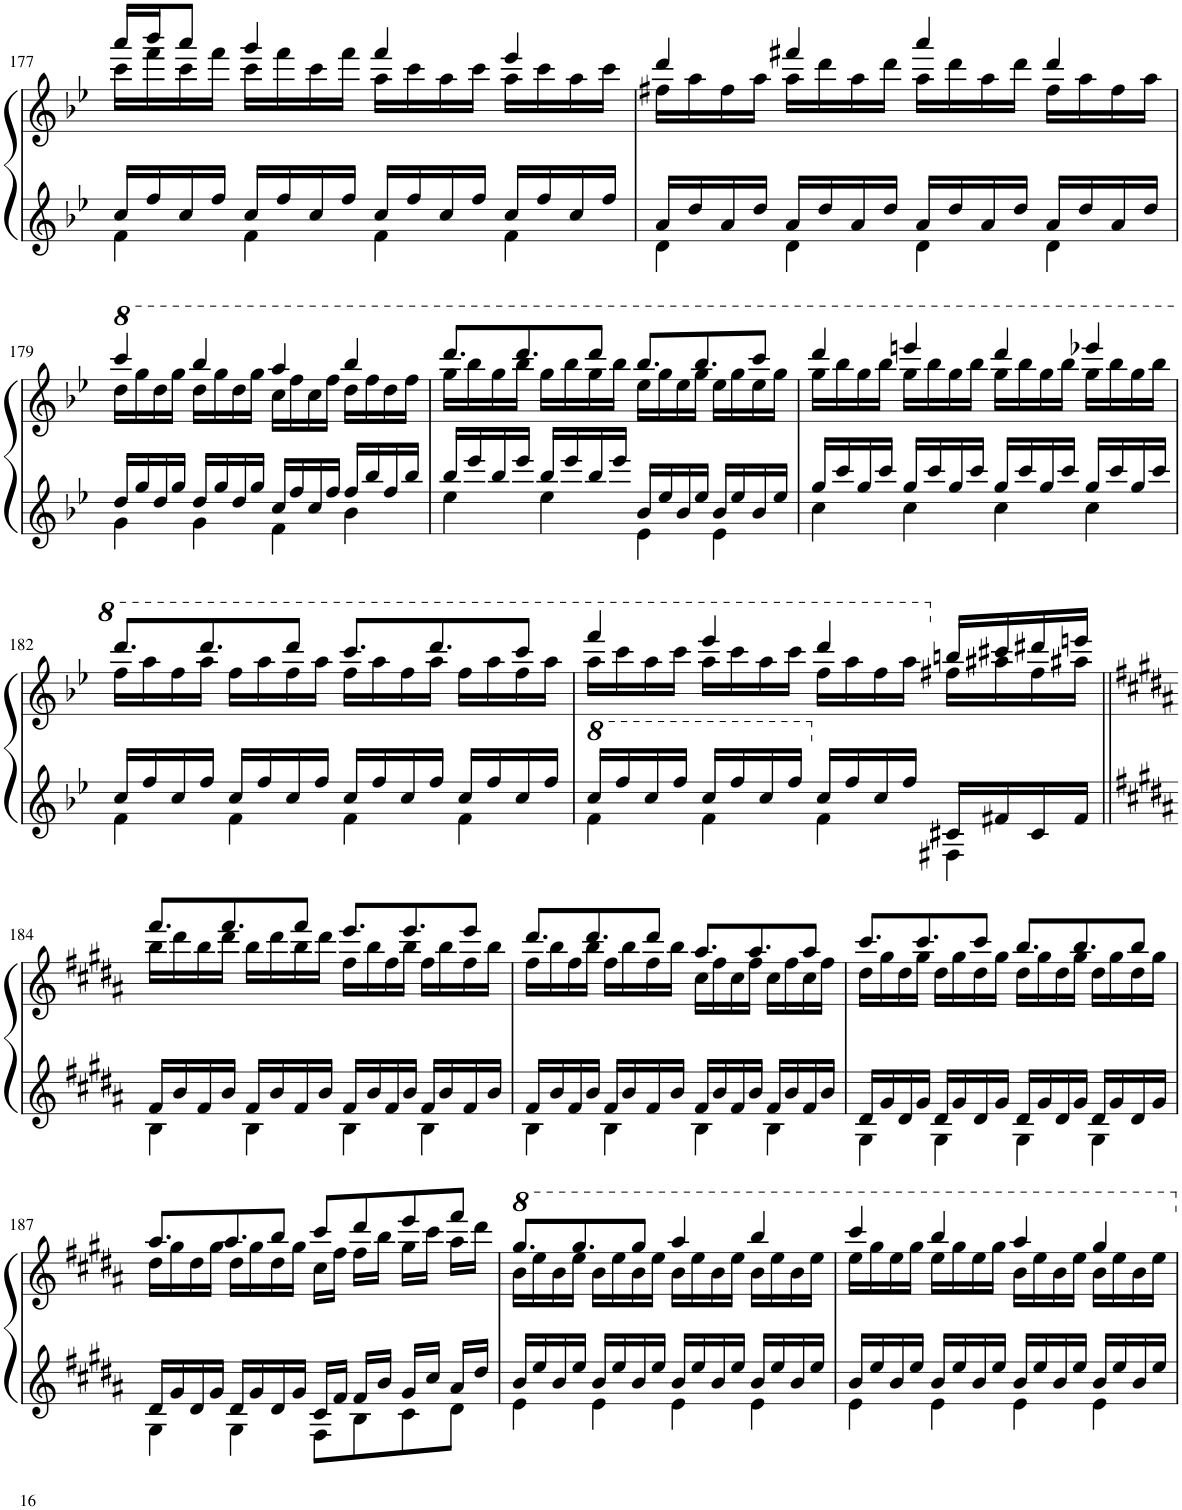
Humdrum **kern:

**kern	**kern
*part1	*part1
*staff2	*staff1
*I"Piano	*
*I'Pno.	*
!!LO:PB:g=z
*clefG2	*clefG2
*k[b-e-]	*k[b-e-]
*M4/4	*M4/4
=177	=177
*^	*^
16cc/LL	4f\	16aaa/LL	16ccc\LL
16ff/	.	16bbb-/J	16fff\
16cc/	.	8aaa/J	16ccc\
16ff/JJ	.	.	16fff\JJ
16cc/LL	4f\	4ggg/	16ccc\LL
16ff/	.	.	16fff\
16cc/	.	.	16ccc\
16ff/JJ	.	.	16fff\JJ
16cc/LL	4f\	4fff/	16aa\LL
16ff/	.	.	16ccc\
16cc/	.	.	16aa\
16ff/JJ	.	.	16ccc\JJ
16cc/LL	4f\	4eee-/	16aa\LL
16ff/	.	.	16ccc\
16cc/	.	.	16aa\
16ff/JJ	.	.	16ccc\JJ
=178	=178	=178	=178
16a/LL	4d\	4ddd/	16ff#X\LL
16dd/	.	.	16aa\
16a/	.	.	16ff#\
16dd/JJ	.	.	16aa\JJ
16a/LL	4d\	4fff#X/	16aa\LL
16dd/	.	.	16ddd\
16a/	.	.	16aa\
16dd/JJ	.	.	16ddd\JJ
16a/LL	4d\	4aaa/	16aa\LL
16dd/	.	.	16ddd\
16a/	.	.	16aa\
16dd/JJ	.	.	16ddd\JJ
16a/LL	4d\	4ddd/	16ff#\LL
16dd/	.	.	16aa\
16a/	.	.	16ff#\
16dd/JJ	.	.	16aa\JJ
!!LO:LB:g=z	!!
=179	=179	=179	=179
*	*	*8va	*
16dd/LL	4g\	4cccc/	16ddd\LL
16gg/	.	.	16ggg\
16dd/	.	.	16ddd\
16gg/JJ	.	.	16ggg\JJ
16dd/LL	4g\	4bbb-/	16ddd\LL
16gg/	.	.	16ggg\
16dd/	.	.	16ddd\
16gg/JJ	.	.	16ggg\JJ
16cc/LL	4f\	4aaa/	16ccc\LL
16ff/	.	.	16fff\
16cc/	.	.	16ccc\
16ff/JJ	.	.	16fff\JJ
16ff/LL	4b-\	4bbb-/	16ddd\LL
16bb-/	.	.	16fff\
16ff/	.	.	16ddd\
16bb-/JJ	.	.	16fff\JJ
=180	=180	=180	=180
16bb-/LL	4ee-\	8.dddd/L	16ggg\LL
16eee-/	.	.	16bbb-\
16bb-/	.	.	16ggg\
16eee-/JJ	.	8.dddd/	16bbb-\JJ
16bb-/LL	4ee-\	.	16ggg\LL
16eee-/	.	.	16bbb-\
16bb-/	.	8dddd/J	16ggg\
16eee-/JJ	.	.	16bbb-\JJ
16b-/LL	4e-\	8.bbb-/L	16eee-\LL
16ee-/	.	.	16ggg\
16b-/	.	.	16eee-\
16ee-/JJ	.	8.bbb-/	16ggg\JJ
16b-/LL	4e-\	.	16eee-\LL
16ee-/	.	.	16ggg\
16b-/	.	8cccc/J	16eee-\
16ee-/JJ	.	.	16ggg\JJ
=181	=181	=181	=181
16gg/LL	4cc\	4dddd/	16ggg\LL
16ccc/	.	.	16bbb-\
16gg/	.	.	16ggg\
16ccc/JJ	.	.	16bbb-\JJ
16gg/LL	4cc\	4eeeen/	16ggg\LL
16ccc/	.	.	16bbb-\
16gg/	.	.	16ggg\
16ccc/JJ	.	.	16bbb-\JJ
16gg/LL	4cc\	4dddd/	16ggg\LL
16ccc/	.	.	16bbb-\
16gg/	.	.	16ggg\
16ccc/JJ	.	.	16bbb-\JJ
16gg/LL	4cc\	4eeee-X/	16ggg\LL
16ccc/	.	.	16bbb-\
16gg/	.	.	16ggg\
16ccc/JJ	.	.	16bbb-\JJ
!!LO:LB:g=z	!!
=182	=182	=182	=182
16cc/LL	4f\	8.dddd/L	16fff\LL
16ff/	.	.	16aaa\
16cc/	.	.	16fff\
16ff/JJ	.	8.dddd/	16aaa\JJ
16cc/LL	4f\	.	16fff\LL
16ff/	.	.	16aaa\
16cc/	.	8dddd/J	16fff\
16ff/JJ	.	.	16aaa\JJ
16cc/LL	4f\	8.cccc/L	16fff\LL
16ff/	.	.	16aaa\
16cc/	.	.	16fff\
16ff/JJ	.	8.dddd/	16aaa\JJ
16cc/LL	4f\	.	16fff\LL
16ff/	.	.	16aaa\
16cc/	.	8cccc/J	16fff\
16ff/JJ	.	.	16aaa\JJ
=183	=183	=183	=183
*8va	*	*	*
16ccc/LL	4ff\	4ffff/	16aaa\LL
16fff/	.	.	16cccc\
16ccc/	.	.	16aaa\
16fff/JJ	.	.	16cccc\JJ
16ccc/LL	4ff\	4eeee-/	16aaa\LL
16fff/	.	.	16cccc\
16ccc/	.	.	16aaa\
16fff/JJ	.	.	16cccc\JJ
*X8va	*	*	*
16cc/LL	4f\	4dddd/	16fff\LL
16ff/	.	.	16aaa\
16cc/	.	.	16fff\
16ff/JJ	.	.	16aaa\JJ
*	*	*X8va	*
16c#X/LL	4F#X\	16bbn/LL	16ff#X\LL
16f#X/	.	16ccc#X/	16aa#X\
16c#/	.	16ddd#X/	16ff#\
16f#/JJ	.	16eeen/JJ	16aa#X\JJ
!!LO:LB:g=z	!!
=184||	=184||	=184||	=184||
*k[f#c#g#d#a#]	*	*k[f#c#g#d#a#]	*
16f#/LL	4B\	8.fff#/L	16bb\LL
16b/	.	.	16ddd#\
16f#/	.	.	16bb\
16b/JJ	.	8.fff#/	16ddd#\JJ
16f#/LL	4B\	.	16bb\LL
16b/	.	.	16ddd#\
16f#/	.	8fff#/J	16bb\
16b/JJ	.	.	16ddd#\JJ
16f#/LL	4B\	8.eee/L	16ff#\LL
16b/	.	.	16bb\
16f#/	.	.	16ff#\
16b/JJ	.	8.eee/	16bb\JJ
16f#/LL	4B\	.	16ff#\LL
16b/	.	.	16bb\
16f#/	.	8eee/J	16ff#\
16b/JJ	.	.	16bb\JJ
=185	=185	=185	=185
16f#/LL	4B\	8.ddd#/L	16ff#\LL
16b/	.	.	16bb\
16f#/	.	.	16ff#\
16b/JJ	.	8.ddd#/	16bb\JJ
16f#/LL	4B\	.	16ff#\LL
16b/	.	.	16bb\
16f#/	.	8ddd#/J	16ff#\
16b/JJ	.	.	16bb\JJ
16f#/LL	4B\	8.aa#/L	16cc#\LL
16b/	.	.	16ff#\
16f#/	.	.	16cc#\
16b/JJ	.	8.aa#/	16ff#\JJ
16f#/LL	4B\	.	16cc#\LL
16b/	.	.	16ff#\
16f#/	.	8aa#/J	16cc#\
16b/JJ	.	.	16ff#\JJ
=186	=186	=186	=186
16d#/LL	4G#\	8.ccc#/L	16dd#\LL
16g#/	.	.	16gg#\
16d#/	.	.	16dd#\
16g#/JJ	.	8.ccc#/	16gg#\JJ
16d#/LL	4G#\	.	16dd#\LL
16g#/	.	.	16gg#\
16d#/	.	8ccc#/J	16dd#\
16g#/JJ	.	.	16gg#\JJ
16d#/LL	4G#\	8.bb/L	16dd#\LL
16g#/	.	.	16gg#\
16d#/	.	.	16dd#\
16g#/JJ	.	8.bb/	16gg#\JJ
16d#/LL	4G#\	.	16dd#\LL
16g#/	.	.	16gg#\
16d#/	.	8bb/J	16dd#\
16g#/JJ	.	.	16gg#\JJ
!!LO:LB:g=z	!!
=187	=187	=187	=187
16d#/LL	4G#\	8.aa#/L	16dd#\LL
16g#/	.	.	16gg#\
16d#/	.	.	16dd#\
16g#/JJ	.	8.aa#/	16gg#\JJ
16d#/LL	4G#\	.	16dd#\LL
16g#/	.	.	16gg#\
16d#/	.	8bb/J	16dd#\
16g#/JJ	.	.	16gg#\JJ
16c#/LL	8F#\L	8ccc#/L	16cc#\LL
16f#/JJ	.	.	16ff#\JJ
16f#/LL	8B\	8ddd#/	16ff#\LL
16b/JJ	.	.	16bb\JJ
16g#/LL	8c#\	8eee/	16gg#\LL
16cc#/JJ	.	.	16ccc#\JJ
16a#/LL	8d#\J	8fff#/J	16aa#\LL
16dd#/JJ	.	.	16ddd#\JJ
=188	=188	=188	=188
*	*	*8va	*
16b/LL	4e\	8.ggg#/L	16bb\LL
16ee/	.	.	16eee\
16b/	.	.	16bb\
16ee/JJ	.	8.ggg#/	16eee\JJ
16b/LL	4e\	.	16bb\LL
16ee/	.	.	16eee\
16b/	.	8ggg#/J	16bb\
16ee/JJ	.	.	16eee\JJ
16b/LL	4e\	4aaa#/	16bb\LL
16ee/	.	.	16eee\
16b/	.	.	16bb\
16ee/JJ	.	.	16eee\JJ
16b/LL	4e\	4bbb/	16bb\LL
16ee/	.	.	16eee\
16b/	.	.	16bb\
16ee/JJ	.	.	16eee\JJ
=189	=189	=189	=189
16b/LL	4e\	4cccc#/	16eee\LL
16ee/	.	.	16ggg#\
16b/	.	.	16eee\
16ee/JJ	.	.	16ggg#\JJ
16b/LL	4e\	4bbb/	16eee\LL
16ee/	.	.	16ggg#\
16b/	.	.	16eee\
16ee/JJ	.	.	16ggg#\JJ
16b/LL	4e\	4aaa#/	16bb\LL
16ee/	.	.	16eee\
16b/	.	.	16bb\
16ee/JJ	.	.	16eee\JJ
16b/LL	4e\	4ggg#/	16bb\LL
16ee/	.	.	16eee\
16b/	.	.	16bb\
16ee/JJ	.	.	16eee\JJ
*v	*v	*	*
*	*X8va	*
*	*v	*v
=	=
*-	*-
